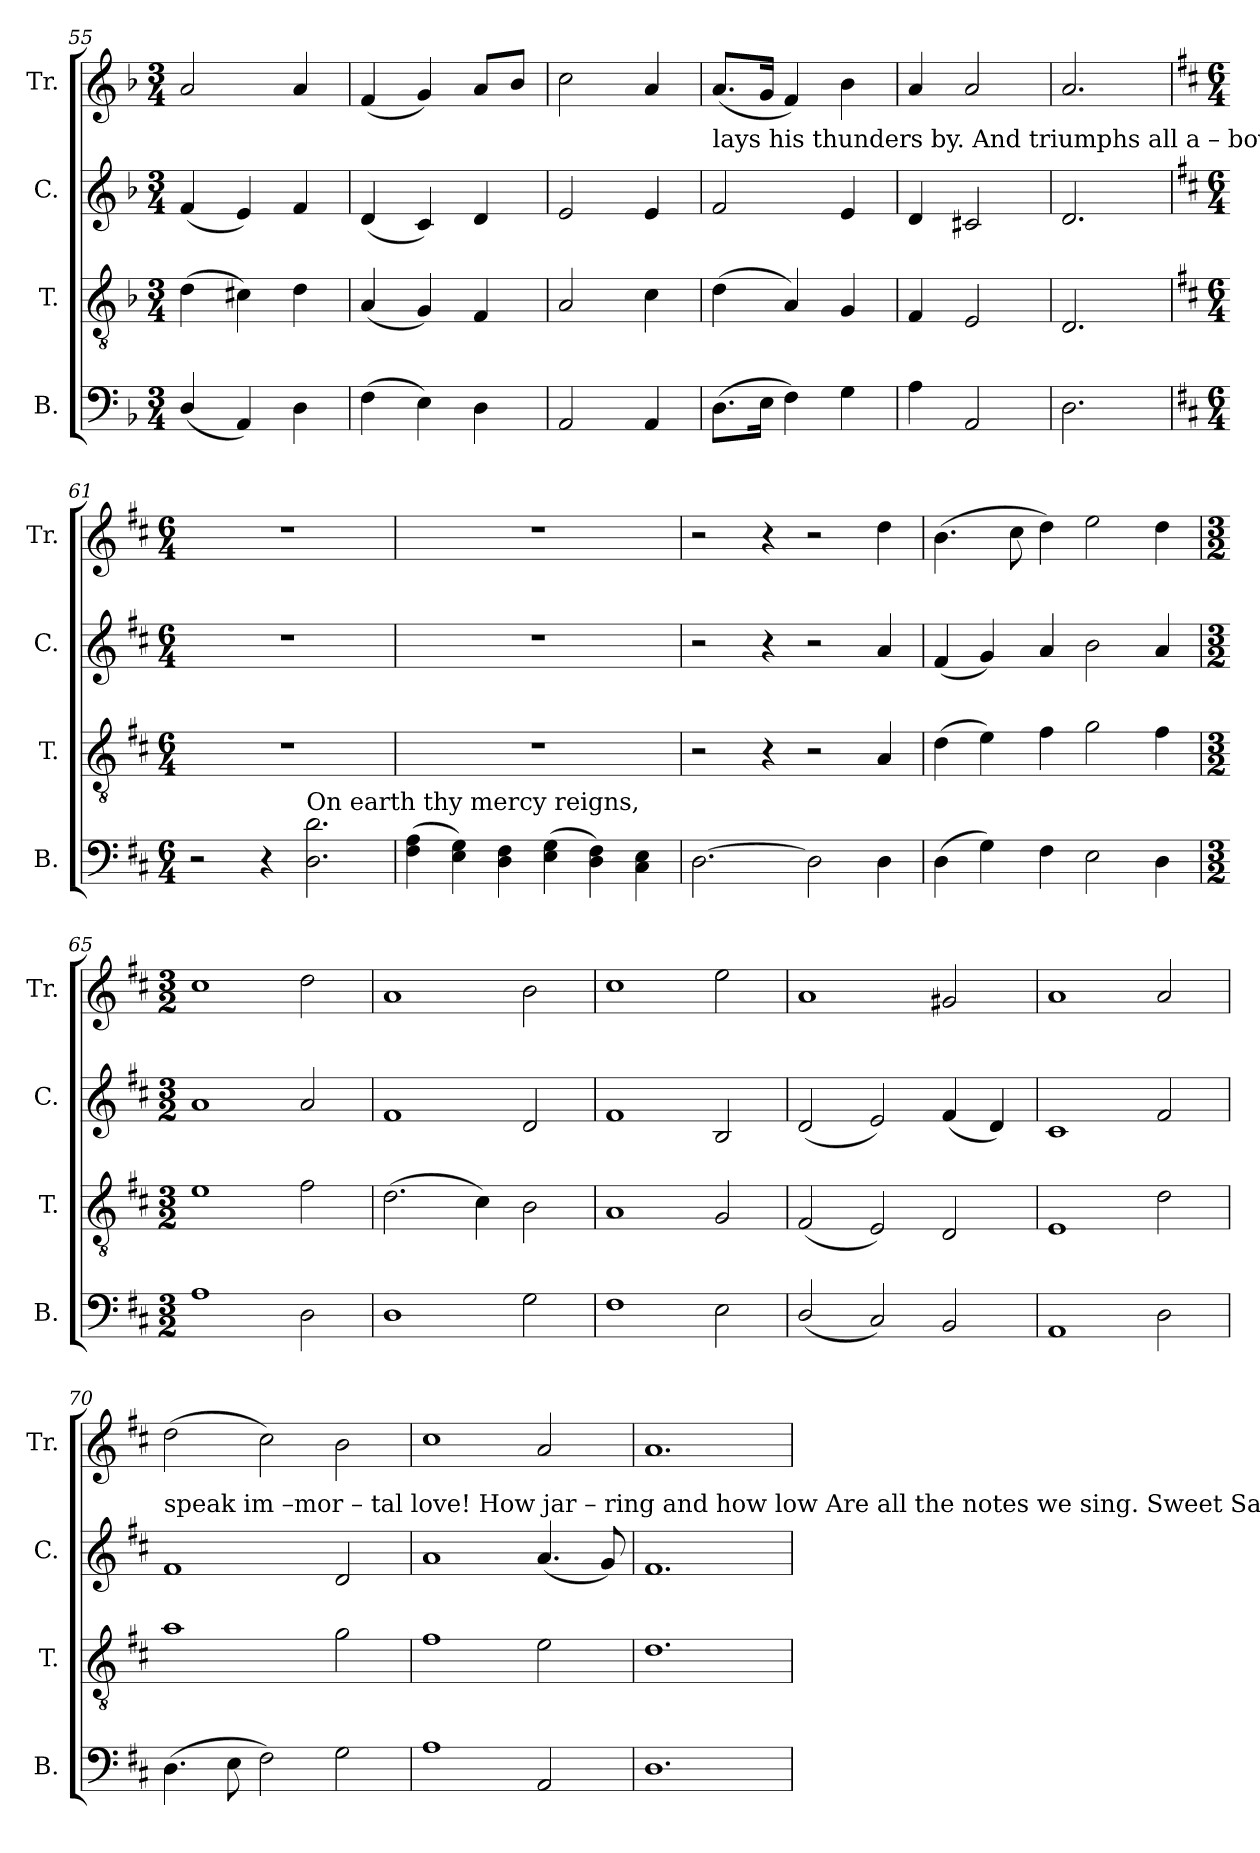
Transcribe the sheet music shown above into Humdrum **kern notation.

**kern	**kern	**kern	**kern
*part4	*part3	*part2	*part1
*staff4	*staff3	*staff2	*staff1
*I"B.	*I"T.	*I"C.	*I"Tr.
*I'B.	*I'T.	*I'C.	*I'Tr.
*clefF4	*clefGv2	*clefG2	*clefG2
*k[b-]	*k[b-]	*k[b-]	*k[b-]
*M3/4	*M3/4	*M3/4	*M3/4
=55	=55	=55	=55
(4D/	(4d\	(4f/	2a/
4AA/)	4c#X\)	4e/)	.
4D\	4d\	4f/	4a/
=56	=56	=56	=56
(4F\	(4A/	(4d/	(4f/
4E\)	4G/)	4c/)	4g/)
4D\	4F/	4d/	8a/L
.	.	.	8b-/J
=57	=57	=57	=57
2AA/	2A/	2e/	2cc\
4AA/	4c\	4e/	4a/
=58	=58	=58	=58
!	!	!LO:TX:a:t=lays     his   thunders   by.                                                                          And  triumphs all a – bove&colon; But, Lord, how weak our mortal  strains  To	!
(8.D\L	(4d\	2f/	(8.a/L
16E\Jk	.	.	16g/Jk
4F\)	4A/)	.	4f/)
4G\	4G/	4e/	4b-\
=59	=59	=59	=59
4A\	4F/	4d/	4a/
2AA/	2E/	2c#X/	2a/
=60	=60	=60	=60
2.D\	2.D/	2.d/	2.a/
=61	=61	=61	=61
*k[f#c#]	*k[f#c#]	*k[f#c#]	*k[f#c#]
*M6/4	*M6/4	*M6/4	*M6/4
*	*	*	*MM120
2r	1.r	1.r	1.r
4r	.	.	.
!LO:TX:a:t=On  earth  thy mercy   reigns,	!	!	!
2.D\ 2.d\	.	.	.
=62	=62	=62	=62
(4F#\ 4A\	1.r	1.r	1.r
4E\ 4G\)	.	.	.
4D\ 4F#\	.	.	.
(4E\ 4G\	.	.	.
4D\ 4F#\)	.	.	.
4C#\ 4E\	.	.	.
=63	=63	=63	=63
[2.D\	2r	2r	2r
.	4r	4r	4r
2D\]	2r	2r	2r
4D\	4A/	4a/	4dd\
=64	=64	=64	=64
(4D\	(4d\	(4f#/	(4.b\
4G\)	4e\)	4g/)	.
.	.	.	8cc#\
4F#\	4f#\	4a/	4dd\)
2E\	2g\	2b\	2ee\
4D\	4f#\	4a/	4dd\
=65	=65	=65	=65
*M3/2	*M3/2	*M3/2	*M3/2
1A	1e	1a	1cc#
2D\	2f#\	2a/	2dd\
=66	=66	=66	=66
1D	(2.d\	1f#	1a
.	4c#\)	.	.
2G\	2B\	2d/	2b\
=67	=67	=67	=67
1F#	1A	1f#	1cc#
2E\	2G/	2B/	2ee\
=68	=68	=68	=68
(2D/	(2F#/	(2d/	1a
2C#/)	2E/)	2e/)	.
2BB/	2D/	(4f#/	2g#X/
.	.	4d/)	.
=69	=69	=69	=69
1AA	1E	1c#	1a
2D\	2d\	2f#/	2a/
=70	=70	=70	=70
!	!	!LO:TX:a:t=speak      im –mor – tal     love!             How  jar     –      ring  and how low Are  all the notes   we  sing.  Sweet Savior, tune our songs anew, And	!
(4.D\	1a	1f#	(2dd\
8E\	.	.	.
2F#\)	.	.	2cc#\)
2G\	2g\	2d/	2b\
=71	=71	=71	=71
1A	1f#	1a	1cc#
2AA/	2e\	(4.a/	2a/
.	.	8g/)	.
=72	=72	=72	=72
1.D	1.d	1.f#	1.a
=	=	=	=
*-	*-	*-	*-
